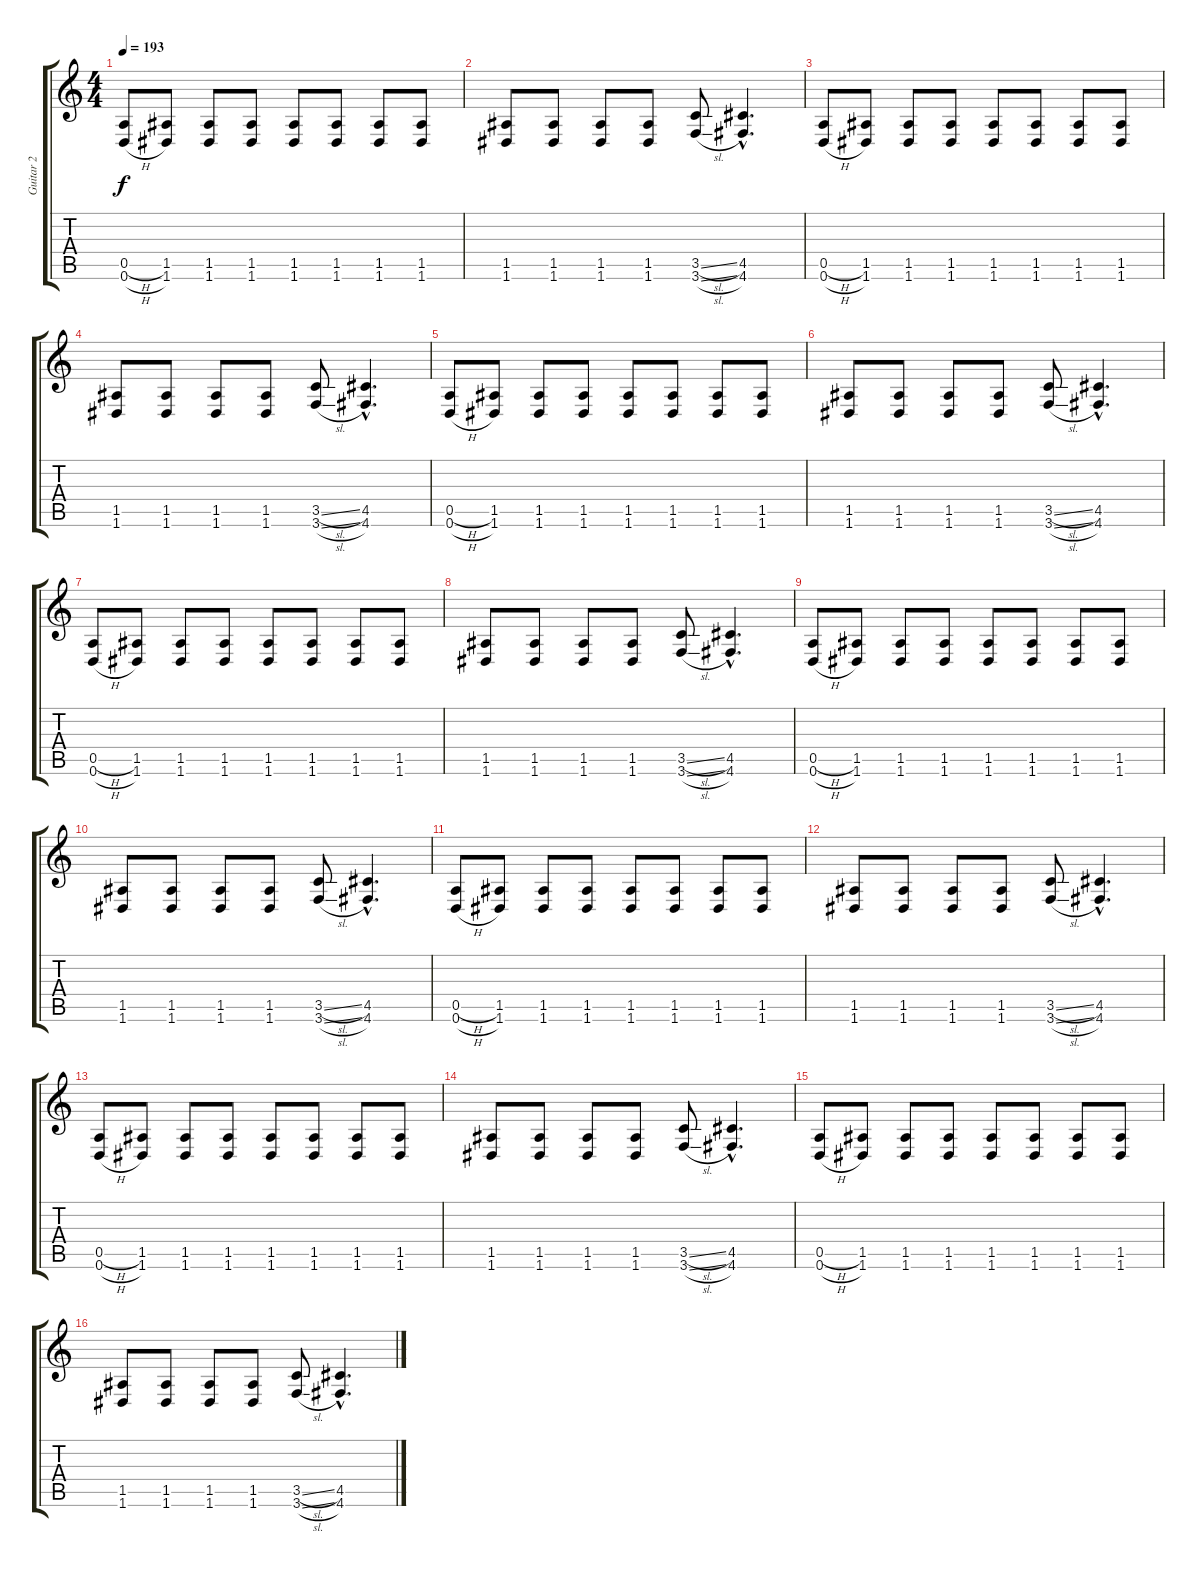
\track ("Guitar 2" "Guitar 2") {instrument overdrivenguitar}
\staff {score tabs}
\tuning (E4 B3 G3 D3 A2 D2) {hide}
\ts (4 4)
\tempo 193
\clef g2
\ks c
(0.5{h} 0.6{h}).8{dy f} (1.5 1.6).8 (1.5 1.6).8 (1.5 1.6).8 (1.5 1.6).8 (1.5 1.6).8 (1.5 1.6).8 (1.5 1.6).8 |
(1.5 1.6).8 (1.5 1.6).8 (1.5 1.6).8 (1.5 1.6).8 (3.5{sl} 3.6{sl}).8 (4.5{hac} 4.6{hac}).4{d} |
(0.5{h} 0.6{h}).8 (1.5 1.6).8 (1.5 1.6).8 (1.5 1.6).8 (1.5 1.6).8 (1.5 1.6).8 (1.5 1.6).8 (1.5 1.6).8 |
(1.5 1.6).8 (1.5 1.6).8 (1.5 1.6).8 (1.5 1.6).8 (3.5{sl} 3.6{sl}).8 (4.5{hac} 4.6{hac}).4{d} |
(0.5{h} 0.6{h}).8 (1.5 1.6).8 (1.5 1.6).8 (1.5 1.6).8 (1.5 1.6).8 (1.5 1.6).8 (1.5 1.6).8 (1.5 1.6).8 |
(1.5 1.6).8 (1.5 1.6).8 (1.5 1.6).8 (1.5 1.6).8 (3.5{sl} 3.6{sl}).8 (4.5{hac} 4.6{hac}).4{d} |
(0.5{h} 0.6{h}).8 (1.5 1.6).8 (1.5 1.6).8 (1.5 1.6).8 (1.5 1.6).8 (1.5 1.6).8 (1.5 1.6).8 (1.5 1.6).8 |
(1.5 1.6).8 (1.5 1.6).8 (1.5 1.6).8 (1.5 1.6).8 (3.5{sl} 3.6{sl}).8 (4.5{hac} 4.6{hac}).4{d} |
(0.5{h} 0.6{h}).8 (1.5 1.6).8 (1.5 1.6).8 (1.5 1.6).8 (1.5 1.6).8 (1.5 1.6).8 (1.5 1.6).8 (1.5 1.6).8 |
(1.5 1.6).8 (1.5 1.6).8 (1.5 1.6).8 (1.5 1.6).8 (3.5{sl} 3.6{sl}).8 (4.5{hac} 4.6{hac}).4{d} |
(0.5{h} 0.6{h}).8 (1.5 1.6).8 (1.5 1.6).8 (1.5 1.6).8 (1.5 1.6).8 (1.5 1.6).8 (1.5 1.6).8 (1.5 1.6).8 |
(1.5 1.6).8 (1.5 1.6).8 (1.5 1.6).8 (1.5 1.6).8 (3.5{sl} 3.6{sl}).8 (4.5{hac} 4.6{hac}).4{d} |
(0.5{h} 0.6{h}).8 (1.5 1.6).8 (1.5 1.6).8 (1.5 1.6).8 (1.5 1.6).8 (1.5 1.6).8 (1.5 1.6).8 (1.5 1.6).8 |
(1.5 1.6).8 (1.5 1.6).8 (1.5 1.6).8 (1.5 1.6).8 (3.5{sl} 3.6{sl}).8 (4.5{hac} 4.6{hac}).4{d} |
(0.5{h} 0.6{h}).8 (1.5 1.6).8 (1.5 1.6).8 (1.5 1.6).8 (1.5 1.6).8 (1.5 1.6).8 (1.5 1.6).8 (1.5 1.6).8 |
(1.5 1.6).8 (1.5 1.6).8 (1.5 1.6).8 (1.5 1.6).8 (3.5{sl} 3.6{sl}).8 (4.5{hac} 4.6{hac}).4{d}
